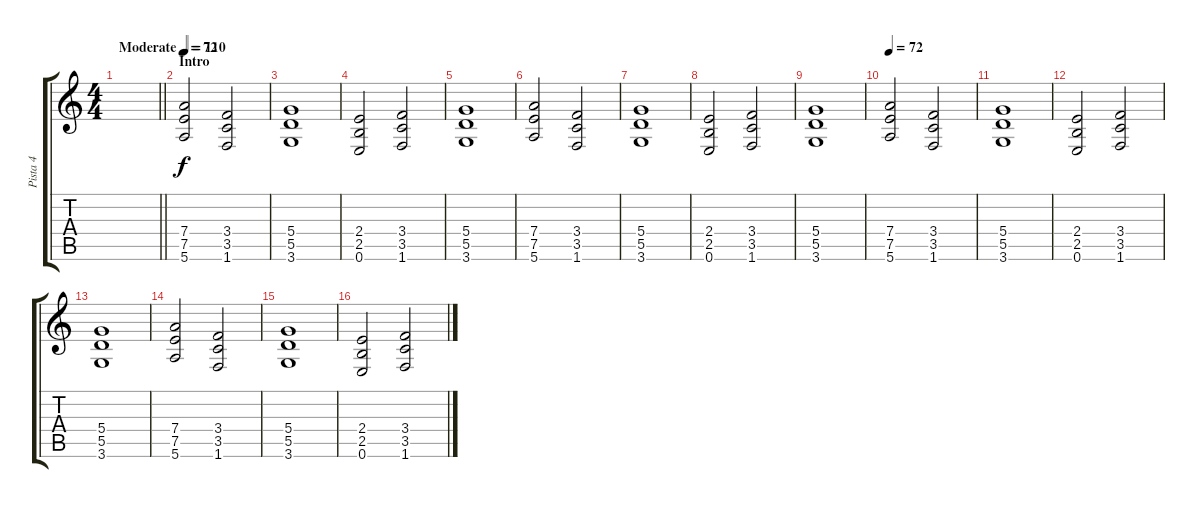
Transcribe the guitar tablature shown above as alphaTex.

\track ("Pista 4" "Pista 4") {instrument distortionguitar}
\staff {score tabs}
\tuning (E4 B3 G3 D3 A2 E2) {hide}
\ts (4 4)
\tempo (110 "Moderate")
\clef g2
\barLineRight lightlight
\ks c
|
\section ("" "Intro")
\tempo 72
(7.4 7.5 5.6).2 (3.4 3.5 1.6).2 |
(5.4 5.5 3.6).1 |
(2.4 2.5 0.6).2 (3.4 3.5 1.6).2 |
(5.4 5.5 3.6).1 |
(7.4 7.5 5.6).2 (3.4 3.5 1.6).2 |
(5.4 5.5 3.6).1 |
(2.4 2.5 0.6).2 (3.4 3.5 1.6).2 |
(5.4 5.5 3.6).1 |
\tempo 72
(7.4 7.5 5.6).2 (3.4 3.5 1.6).2 |
(5.4 5.5 3.6).1 |
(2.4 2.5 0.6).2 (3.4 3.5 1.6).2 |
(5.4 5.5 3.6).1 |
(7.4 7.5 5.6).2 (3.4 3.5 1.6).2 |
(5.4 5.5 3.6).1 |
(2.4 2.5 0.6).2 (3.4 3.5 1.6).2
